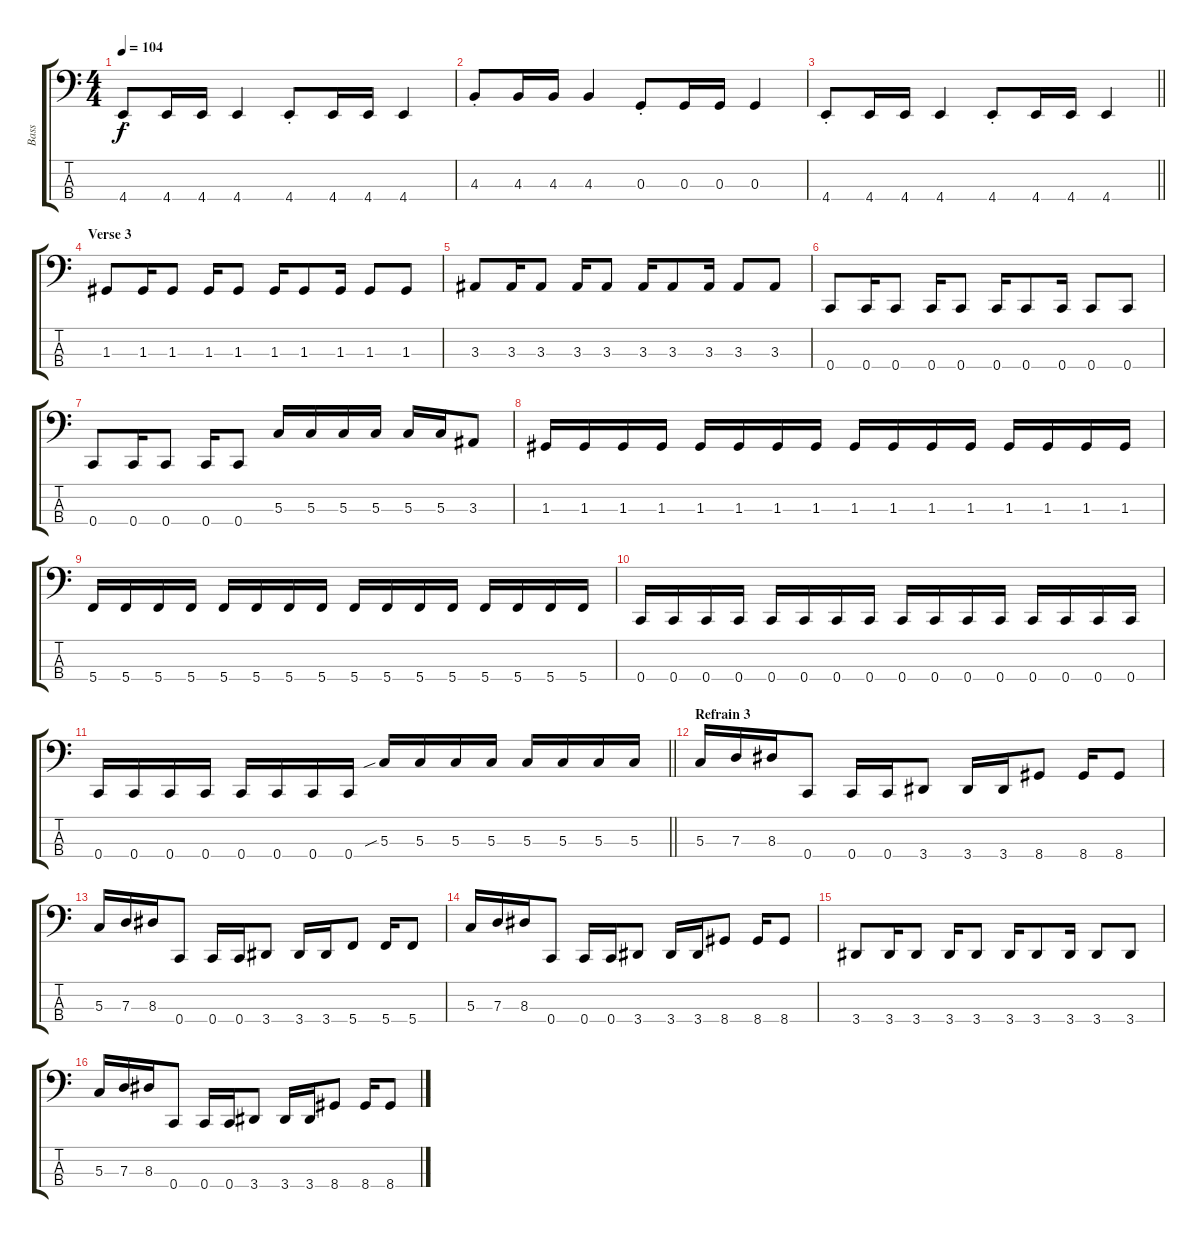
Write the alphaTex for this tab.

\track ("Bass" "Bass") {instrument electricbassfinger}
\staff {score tabs}
\tuning (F2 C2 G1 C1) {hide}
\ts (4 4)
\tempo 104
\clef f4
\ks c
4.4{st}.8{dy f} 4.4.16 4.4.16 4.4.4 4.4{st}.8 4.4.16 4.4.16 4.4.4 |
4.3{st}.8 4.3.16 4.3.16 4.3.4 0.3{st}.8 0.3.16 0.3.16 0.3.4 |
\barLineRight lightlight
4.4{st}.8 4.4.16 4.4.16 4.4.4 4.4{st}.8 4.4.16 4.4.16 4.4.4 |
\section ("" "Verse 3")
1.3.8 1.3.16 1.3.8 1.3.16 1.3.8 1.3.16 1.3.8 1.3.16 1.3.8 1.3.8 |
3.3.8 3.3.16 3.3.8 3.3.16 3.3.8 3.3.16 3.3.8 3.3.16 3.3.8 3.3.8 |
0.4.8 0.4.16 0.4.8 0.4.16 0.4.8 0.4.16 0.4.8 0.4.16 0.4.8 0.4.8 |
0.4.8 0.4.16 0.4.8 0.4.16 0.4.8 5.3.16 5.3.16 5.3.16 5.3.16 5.3.16 5.3.16 3.3.8 |
1.3.16 1.3.16 1.3.16 1.3.16 1.3.16 1.3.16 1.3.16 1.3.16 1.3.16 1.3.16 1.3.16 1.3.16 1.3.16 1.3.16 1.3.16 1.3.16 |
5.4.16 5.4.16 5.4.16 5.4.16 5.4.16 5.4.16 5.4.16 5.4.16 5.4.16 5.4.16 5.4.16 5.4.16 5.4.16 5.4.16 5.4.16 5.4.16 |
0.4.16 0.4.16 0.4.16 0.4.16 0.4.16 0.4.16 0.4.16 0.4.16 0.4.16 0.4.16 0.4.16 0.4.16 0.4.16 0.4.16 0.4.16 0.4.16 |
\barLineRight lightlight
0.4.16 0.4.16 0.4.16 0.4.16 0.4.16 0.4.16 0.4.16 0.4.16 5.3{sib}.16 5.3.16 5.3.16 5.3.16 5.3.16 5.3.16 5.3.16 5.3.16 |
\section ("" "Refrain 3")
5.3.16{volume 13} 7.3.16 8.3.16 0.4.8 0.4.16 0.4.16 3.4.8 3.4.16 3.4.16 8.4.8 8.4.16 8.4.8 |
5.3.16 7.3.16 8.3.16 0.4.8 0.4.16 0.4.16 3.4.8 3.4.16 3.4.16 5.4.8 5.4.16 5.4.8 |
5.3.16 7.3.16 8.3.16 0.4.8 0.4.16 0.4.16 3.4.8 3.4.16 3.4.16 8.4.8 8.4.16 8.4.8 |
3.4.8 3.4.16 3.4.8 3.4.16 3.4.8 3.4.16 3.4.8 3.4.16 3.4.8 3.4.8 |
5.3.16 7.3.16 8.3.16 0.4.8 0.4.16 0.4.16 3.4.8 3.4.16 3.4.16 8.4.8 8.4.16 8.4.8
